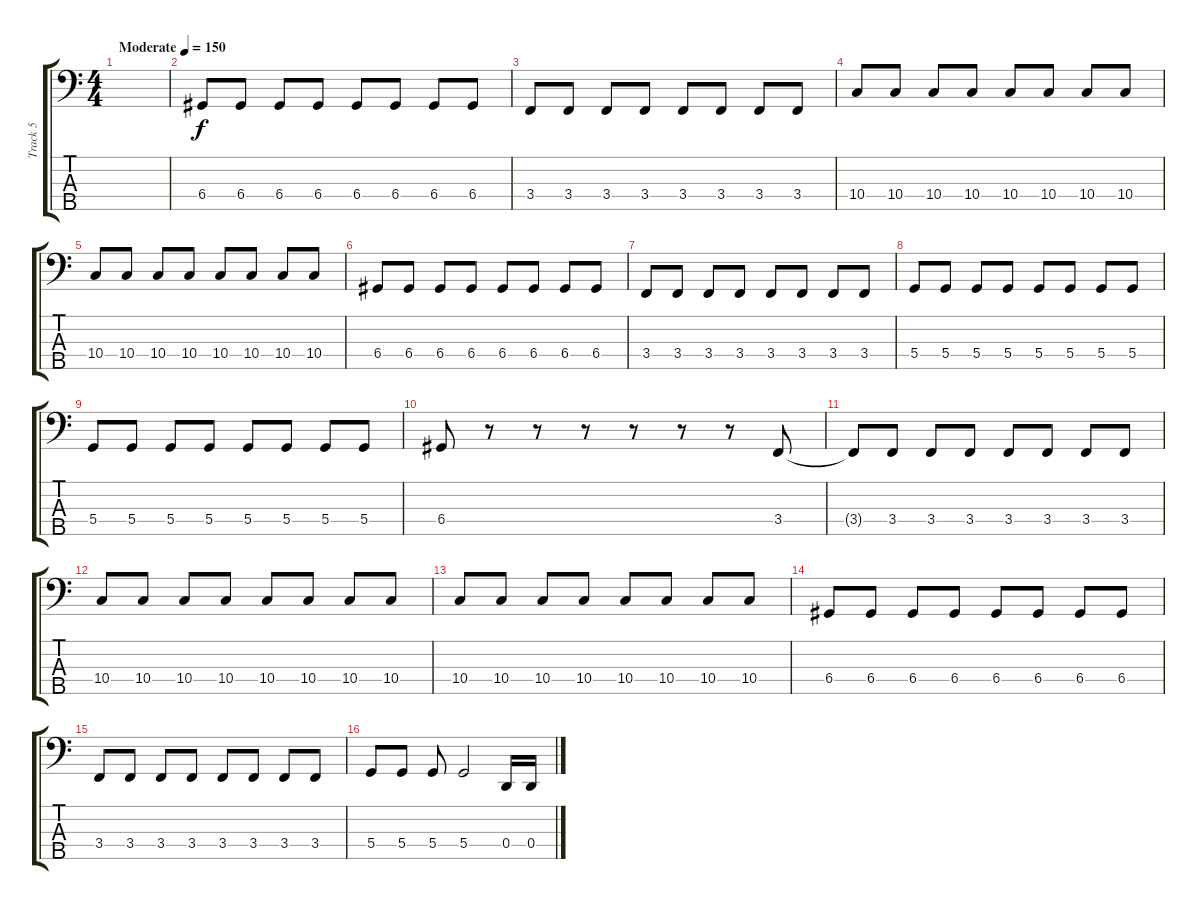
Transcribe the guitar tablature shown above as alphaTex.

\track ("Track 5" "Track 5") {instrument electricbassfinger}
\staff {score tabs}
\tuning (F2 C2 G1 D1 A0) {hide}
\ts (4 4)
\tempo (150 "Moderate")
\clef f4
\ks c
|
6.4.8 6.4.8 6.4.8 6.4.8 6.4.8 6.4.8 6.4.8 6.4.8 |
3.4.8 3.4.8 3.4.8 3.4.8 3.4.8 3.4.8 3.4.8 3.4.8 |
10.4.8 10.4.8 10.4.8 10.4.8 10.4.8 10.4.8 10.4.8 10.4.8 |
10.4.8 10.4.8 10.4.8 10.4.8 10.4.8 10.4.8 10.4.8 10.4.8 |
6.4.8 6.4.8 6.4.8 6.4.8 6.4.8 6.4.8 6.4.8 6.4.8 |
3.4.8 3.4.8 3.4.8 3.4.8 3.4.8 3.4.8 3.4.8 3.4.8 |
5.4.8 5.4.8 5.4.8 5.4.8 5.4.8 5.4.8 5.4.8 5.4.8 |
5.4.8 5.4.8 5.4.8 5.4.8 5.4.8 5.4.8 5.4.8 5.4.8 |
6.4.8 r.8 r.8 r.8 r.8 r.8 r.8 3.4.8 |
3.4{t}.8 3.4.8 3.4.8 3.4.8 3.4.8 3.4.8 3.4.8 3.4.8 |
10.4.8 10.4.8 10.4.8 10.4.8 10.4.8 10.4.8 10.4.8 10.4.8 |
10.4.8 10.4.8 10.4.8 10.4.8 10.4.8 10.4.8 10.4.8 10.4.8 |
6.4.8 6.4.8 6.4.8 6.4.8 6.4.8 6.4.8 6.4.8 6.4.8 |
3.4.8 3.4.8 3.4.8 3.4.8 3.4.8 3.4.8 3.4.8 3.4.8 |
5.4.8 5.4.8 5.4.8 5.4.2 0.4.16 0.4.16
